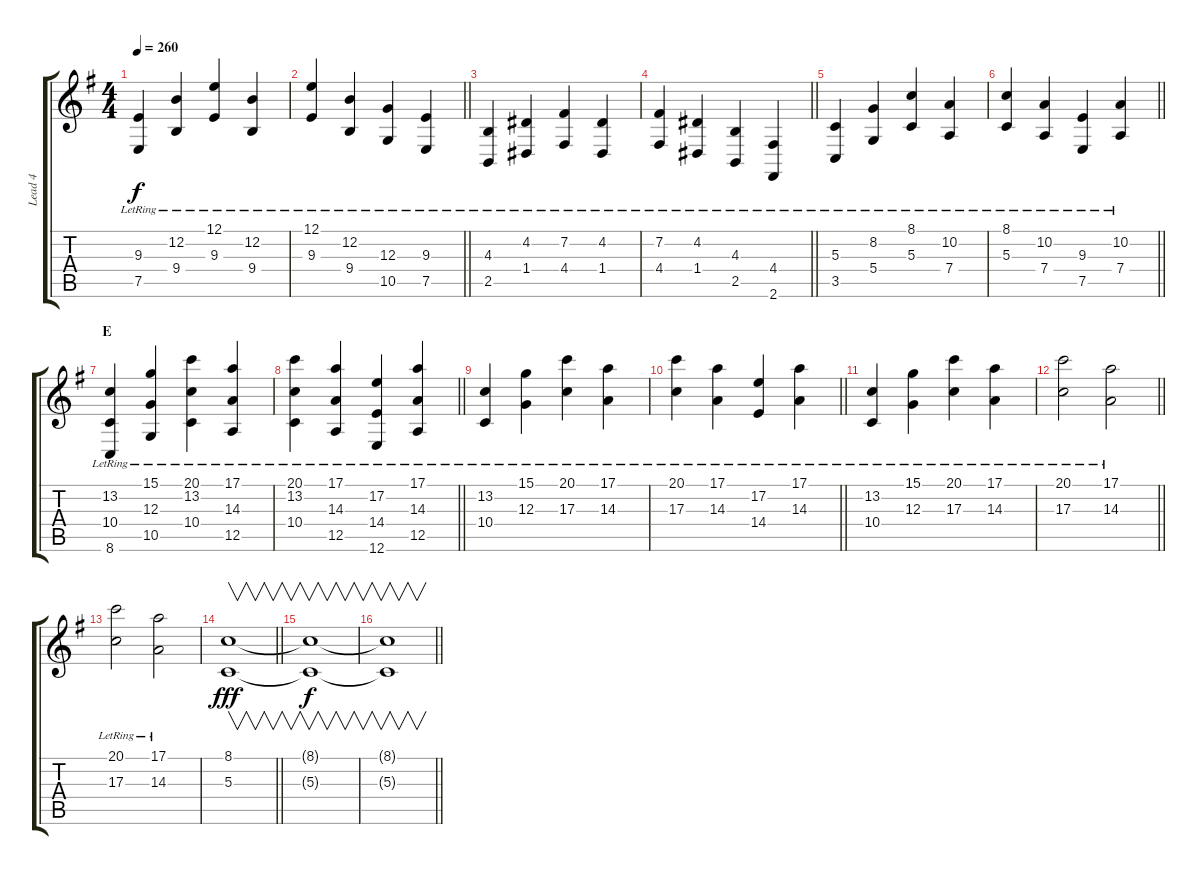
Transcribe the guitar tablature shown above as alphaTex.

\track ("Lead 4" "Lead 4") {instrument lead2sawtooth}
\staff {score tabs}
\tuning (E4 B3 G3 D3 A2 E2) {hide}
\ts (4 4)
\tempo 260
\clef g2
\ks eminor
(9.3{lr} 7.5{lr}).4{dy f} (12.2{lr} 9.4{lr}).4 (12.1{lr} 9.3{lr}).4 (12.2{lr} 9.4{lr}).4 |
\barLineRight lightlight
(12.1{lr} 9.3{lr}).4 (12.2{lr} 9.4{lr}).4 (12.3{lr} 10.5{lr}).4 (9.3{lr} 7.5{lr}).4 |
(4.3{lr} 2.5{lr}).4 (4.2{lr} 1.4{lr}).4 (7.2{lr} 4.4{lr}).4 (4.2{lr} 1.4{lr}).4 |
\barLineRight lightlight
(7.2{lr} 4.4{lr}).4 (4.2{lr} 1.4{lr}).4 (4.3{lr} 2.5{lr}).4 (4.4{lr} 2.6{lr}).4 |
(5.3{lr} 3.5{lr}).4 (8.2{lr} 5.4{lr}).4 (8.1{lr} 5.3{lr}).4 (10.2{lr} 7.4{lr}).4 |
\barLineRight lightlight
(8.1{lr} 5.3{lr}).4 (10.2{lr} 7.4{lr}).4 (9.3{lr} 7.5{lr}).4 (10.2{lr} 7.4{lr}).4 |
\section ("" "E")
(13.2 10.4{lr} 8.6{lr}).4 (15.1 12.3{lr} 10.5{lr}).4 (20.1 13.2{lr} 10.4{lr}).4 (17.1 14.3{lr} 12.5{lr}).4 |
\barLineRight lightlight
(20.1 13.2{lr} 10.4{lr}).4 (17.1 14.3{lr} 12.5{lr}).4 (17.2 14.4{lr} 12.6{lr}).4 (17.1 14.3{lr} 12.5{lr}).4 |
(13.2 10.4{lr}).4 (15.1 12.3{lr}).4 (20.1 17.3{lr}).4 (17.1 14.3{lr}).4 |
\barLineRight lightlight
(20.1 17.3{lr}).4 (17.1 14.3{lr}).4 (17.2 14.4{lr}).4 (17.1 14.3{lr}).4 |
(13.2 10.4{lr}).4 (15.1 12.3{lr}).4 (20.1 17.3{lr}).4 (17.1 14.3{lr}).4 |
\barLineRight lightlight
(20.1 17.3{lr}).2 (17.1 14.3{lr}).2 |
(20.1 17.3{lr}).2 (17.1 14.3{lr}).2 |
\barLineRight lightlight
(8.1 5.3).1{v dy fff instrument lead8bassandlead} |
(8.1{t} 5.3{t}).1{v dy f} |
\barLineRight lightlight
(8.1{t} 5.3{t}).1{v}
